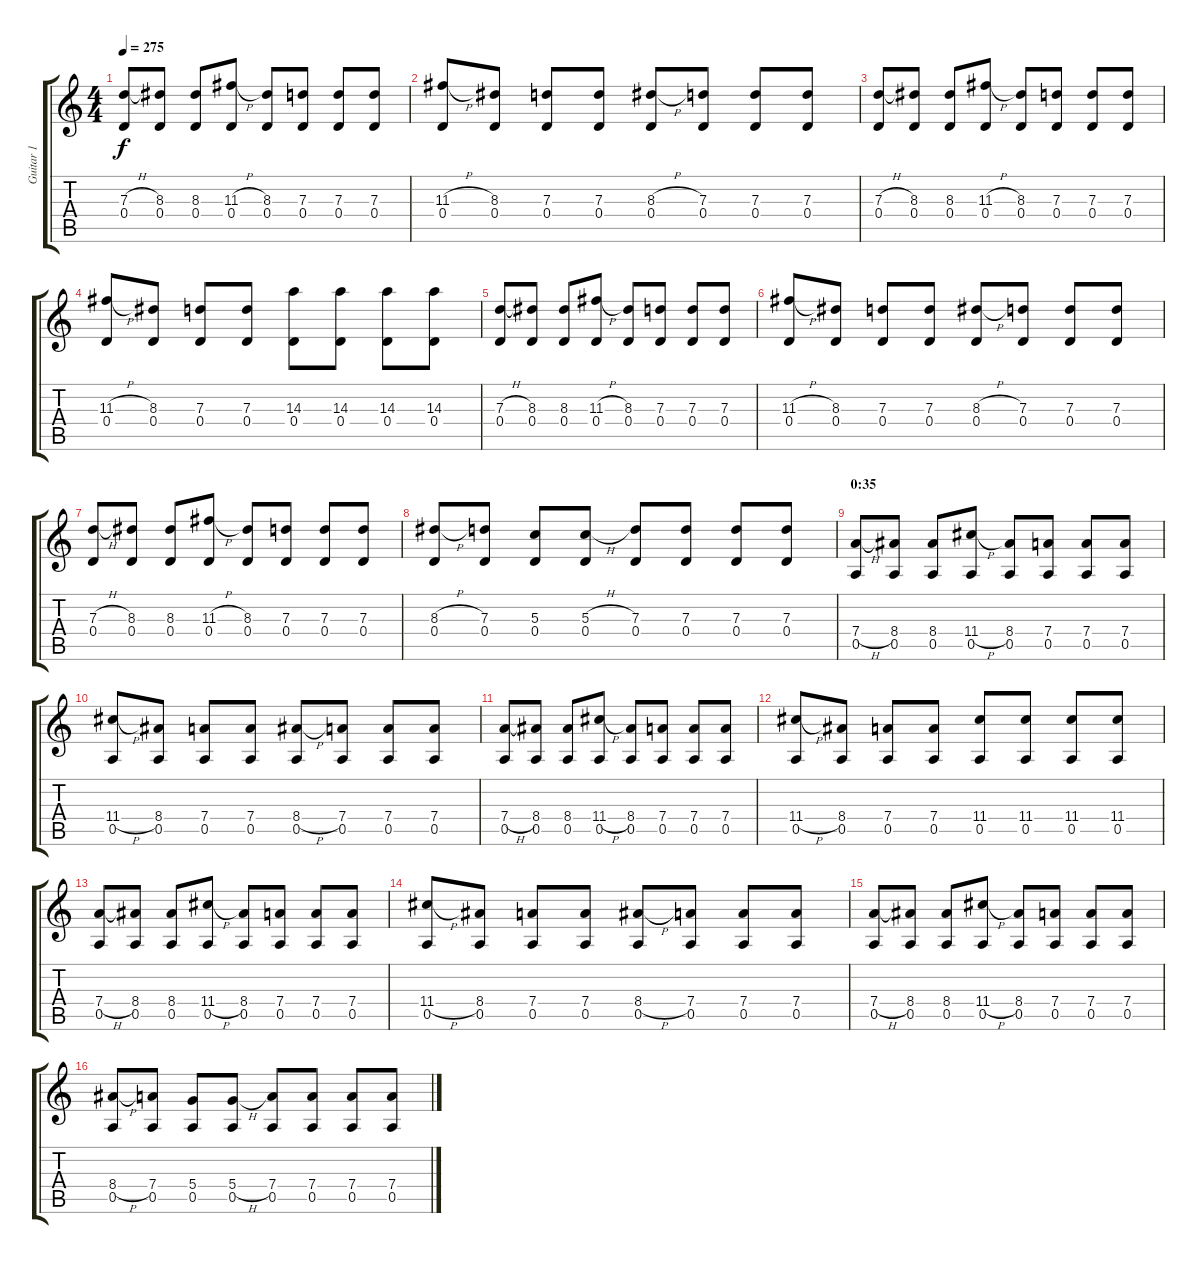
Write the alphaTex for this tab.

\track ("Guitar 1" "Guitar 1") {instrument distortionguitar}
\staff {score tabs}
\tuning (E4 B3 G3 D3 A2 E2) {hide}
\ts (4 4)
\tempo 275
\clef g2
\ks c
(7.3{h} 0.4).8{dy f} (8.3 0.4).8 (8.3 0.4).8 (11.3{h} 0.4).8 (8.3 0.4).8 (7.3 0.4).8 (7.3 0.4).8 (7.3 0.4).8 |
(11.3{h} 0.4).8 (8.3 0.4).8 (7.3 0.4).8 (7.3 0.4).8 (8.3{h} 0.4).8 (7.3 0.4).8 (7.3 0.4).8 (7.3 0.4).8 |
(7.3{h} 0.4).8 (8.3 0.4).8 (8.3 0.4).8 (11.3{h} 0.4).8 (8.3 0.4).8 (7.3 0.4).8 (7.3 0.4).8 (7.3 0.4).8 |
(11.3{h} 0.4).8 (8.3 0.4).8 (7.3 0.4).8 (7.3 0.4).8 (14.3 0.4).8 (14.3 0.4).8 (14.3 0.4).8 (14.3 0.4).8 |
(7.3{h} 0.4).8 (8.3 0.4).8 (8.3 0.4).8 (11.3{h} 0.4).8 (8.3 0.4).8 (7.3 0.4).8 (7.3 0.4).8 (7.3 0.4).8 |
(11.3{h} 0.4).8 (8.3 0.4).8 (7.3 0.4).8 (7.3 0.4).8 (8.3{h} 0.4).8 (7.3 0.4).8 (7.3 0.4).8 (7.3 0.4).8 |
(7.3{h} 0.4).8 (8.3 0.4).8 (8.3 0.4).8 (11.3{h} 0.4).8 (8.3 0.4).8 (7.3 0.4).8 (7.3 0.4).8 (7.3 0.4).8 |
(8.3{h} 0.4).8 (7.3 0.4).8 (5.3 0.4).8 (5.3{h} 0.4).8 (7.3 0.4).8 (7.3 0.4).8 (7.3 0.4).8 (7.3 0.4).8 |
\section ("" "0:35")
(7.4{h} 0.5).8 (8.4 0.5).8 (8.4 0.5).8 (11.4{h} 0.5).8 (8.4 0.5).8 (7.4 0.5).8 (7.4 0.5).8 (7.4 0.5).8 |
(11.4{h} 0.5).8 (8.4 0.5).8 (7.4 0.5).8 (7.4 0.5).8 (8.4{h} 0.5).8 (7.4 0.5).8 (7.4 0.5).8 (7.4 0.5).8 |
(7.4{h} 0.5).8 (8.4 0.5).8 (8.4 0.5).8 (11.4{h} 0.5).8 (8.4 0.5).8 (7.4 0.5).8 (7.4 0.5).8 (7.4 0.5).8 |
(11.4{h} 0.5).8 (8.4 0.5).8 (7.4 0.5).8 (7.4 0.5).8 (11.4 0.5).8 (11.4 0.5).8 (11.4 0.5).8 (11.4 0.5).8 |
(7.4{h} 0.5).8 (8.4 0.5).8 (8.4 0.5).8 (11.4{h} 0.5).8 (8.4 0.5).8 (7.4 0.5).8 (7.4 0.5).8 (7.4 0.5).8 |
(11.4{h} 0.5).8 (8.4 0.5).8 (7.4 0.5).8 (7.4 0.5).8 (8.4{h} 0.5).8 (7.4 0.5).8 (7.4 0.5).8 (7.4 0.5).8 |
(7.4{h} 0.5).8 (8.4 0.5).8 (8.4 0.5).8 (11.4{h} 0.5).8 (8.4 0.5).8 (7.4 0.5).8 (7.4 0.5).8 (7.4 0.5).8 |
(8.4{h} 0.5).8 (7.4 0.5).8 (5.4 0.5).8 (5.4{h} 0.5).8 (7.4 0.5).8 (7.4 0.5).8 (7.4 0.5).8 (7.4 0.5).8
